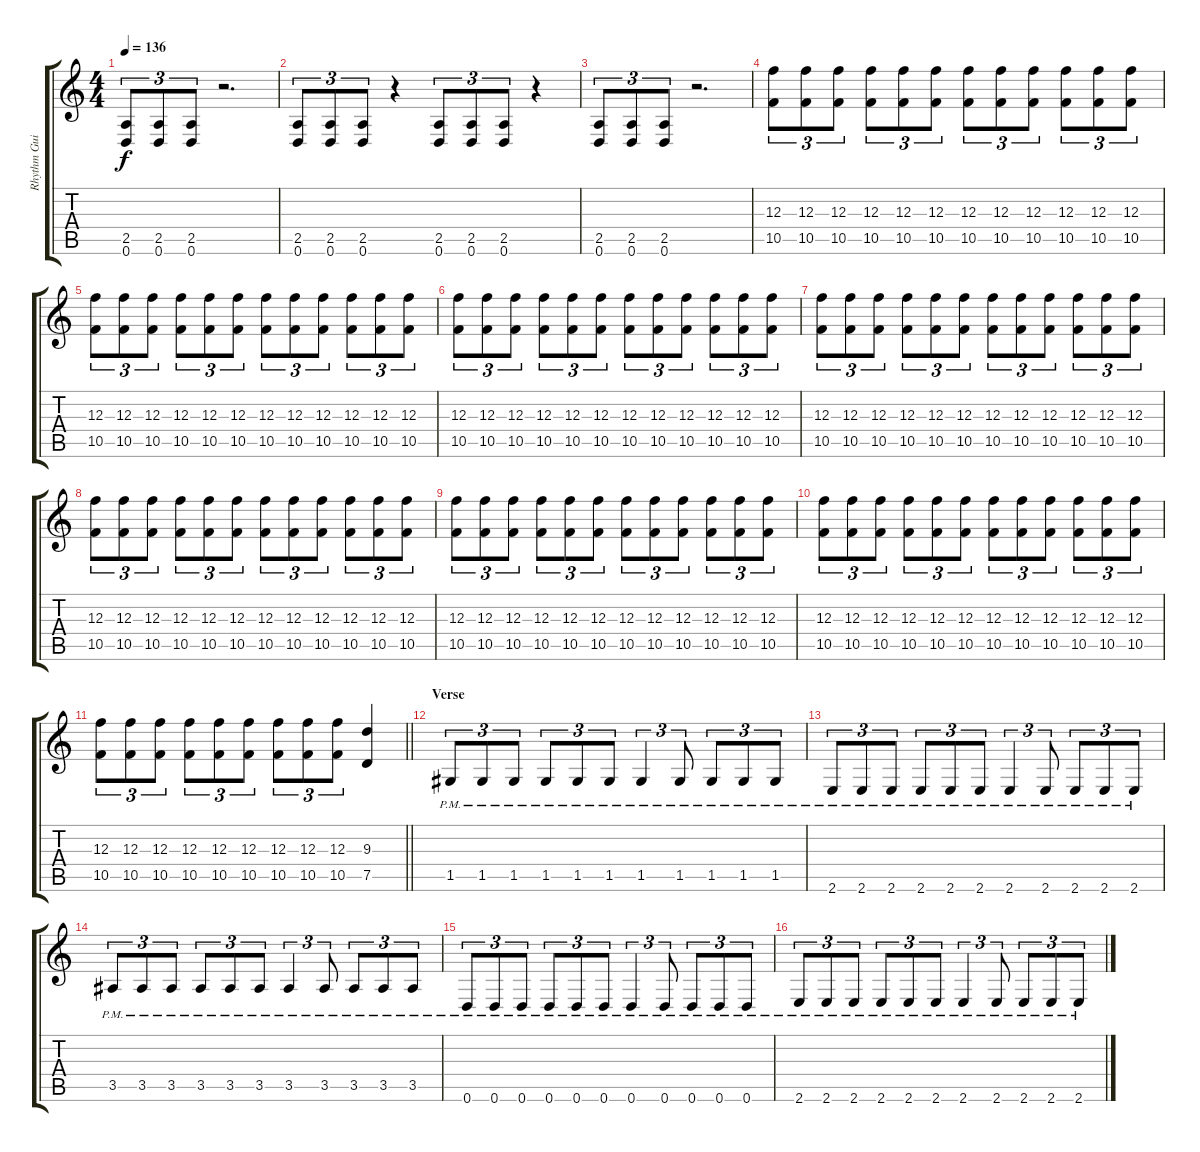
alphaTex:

\track ("Rhythm Guitar - Left" "Rhythm Gui") {instrument distortionguitar}
\staff {score tabs}
\tuning (D4 A3 F3 C3 G2 D2) {hide}
\ts (4 4)
\tempo 136
\clef g2
\ks c
(2.5 0.6).8{tu (3 2) dy f} (2.5 0.6).8{tu (3 2)} (2.5 0.6).8{tu (3 2)} r.2{d} |
(2.5 0.6).8{tu (3 2)} (2.5 0.6).8{tu (3 2)} (2.5 0.6).8{tu (3 2)} r.4 (2.5 0.6).8{tu (3 2)} (2.5 0.6).8{tu (3 2)} (2.5 0.6).8{tu (3 2)} r.4 |
(2.5 0.6).8{tu (3 2)} (2.5 0.6).8{tu (3 2)} (2.5 0.6).8{tu (3 2)} r.2{d} |
(12.3 10.5).8{tu (3 2)} (12.3 10.5).8{tu (3 2)} (12.3 10.5).8{tu (3 2)} (12.3 10.5).8{tu (3 2)} (12.3 10.5).8{tu (3 2)} (12.3 10.5).8{tu (3 2)} (12.3 10.5).8{tu (3 2)} (12.3 10.5).8{tu (3 2)} (12.3 10.5).8{tu (3 2)} (12.3 10.5).8{tu (3 2)} (12.3 10.5).8{tu (3 2)} (12.3 10.5).8{tu (3 2)} |
(12.3 10.5).8{tu (3 2)} (12.3 10.5).8{tu (3 2)} (12.3 10.5).8{tu (3 2)} (12.3 10.5).8{tu (3 2)} (12.3 10.5).8{tu (3 2)} (12.3 10.5).8{tu (3 2)} (12.3 10.5).8{tu (3 2)} (12.3 10.5).8{tu (3 2)} (12.3 10.5).8{tu (3 2)} (12.3 10.5).8{tu (3 2)} (12.3 10.5).8{tu (3 2)} (12.3 10.5).8{tu (3 2)} |
(12.3 10.5).8{tu (3 2)} (12.3 10.5).8{tu (3 2)} (12.3 10.5).8{tu (3 2)} (12.3 10.5).8{tu (3 2)} (12.3 10.5).8{tu (3 2)} (12.3 10.5).8{tu (3 2)} (12.3 10.5).8{tu (3 2)} (12.3 10.5).8{tu (3 2)} (12.3 10.5).8{tu (3 2)} (12.3 10.5).8{tu (3 2)} (12.3 10.5).8{tu (3 2)} (12.3 10.5).8{tu (3 2)} |
(12.3 10.5).8{tu (3 2)} (12.3 10.5).8{tu (3 2)} (12.3 10.5).8{tu (3 2)} (12.3 10.5).8{tu (3 2)} (12.3 10.5).8{tu (3 2)} (12.3 10.5).8{tu (3 2)} (12.3 10.5).8{tu (3 2)} (12.3 10.5).8{tu (3 2)} (12.3 10.5).8{tu (3 2)} (12.3 10.5).8{tu (3 2)} (12.3 10.5).8{tu (3 2)} (12.3 10.5).8{tu (3 2)} |
(12.3 10.5).8{tu (3 2)} (12.3 10.5).8{tu (3 2)} (12.3 10.5).8{tu (3 2)} (12.3 10.5).8{tu (3 2)} (12.3 10.5).8{tu (3 2)} (12.3 10.5).8{tu (3 2)} (12.3 10.5).8{tu (3 2)} (12.3 10.5).8{tu (3 2)} (12.3 10.5).8{tu (3 2)} (12.3 10.5).8{tu (3 2)} (12.3 10.5).8{tu (3 2)} (12.3 10.5).8{tu (3 2)} |
(12.3 10.5).8{tu (3 2)} (12.3 10.5).8{tu (3 2)} (12.3 10.5).8{tu (3 2)} (12.3 10.5).8{tu (3 2)} (12.3 10.5).8{tu (3 2)} (12.3 10.5).8{tu (3 2)} (12.3 10.5).8{tu (3 2)} (12.3 10.5).8{tu (3 2)} (12.3 10.5).8{tu (3 2)} (12.3 10.5).8{tu (3 2)} (12.3 10.5).8{tu (3 2)} (12.3 10.5).8{tu (3 2)} |
(12.3 10.5).8{tu (3 2)} (12.3 10.5).8{tu (3 2)} (12.3 10.5).8{tu (3 2)} (12.3 10.5).8{tu (3 2)} (12.3 10.5).8{tu (3 2)} (12.3 10.5).8{tu (3 2)} (12.3 10.5).8{tu (3 2)} (12.3 10.5).8{tu (3 2)} (12.3 10.5).8{tu (3 2)} (12.3 10.5).8{tu (3 2)} (12.3 10.5).8{tu (3 2)} (12.3 10.5).8{tu (3 2)} |
\barLineRight lightlight
(12.3 10.5).8{tu (3 2)} (12.3 10.5).8{tu (3 2)} (12.3 10.5).8{tu (3 2)} (12.3 10.5).8{tu (3 2)} (12.3 10.5).8{tu (3 2)} (12.3 10.5).8{tu (3 2)} (12.3 10.5).8{tu (3 2)} (12.3 10.5).8{tu (3 2)} (12.3 10.5).8{tu (3 2)} (9.3 7.5).4 |
\section ("" "Verse")
1.5{pm}.8{tu (3 2)} 1.5{pm}.8{tu (3 2)} 1.5{pm}.8{tu (3 2)} 1.5{pm}.8{tu (3 2)} 1.5{pm}.8{tu (3 2)} 1.5{pm}.8{tu (3 2)} 1.5{pm}.4{tu (3 2)} 1.5{pm}.8{tu (3 2)} 1.5{pm}.8{tu (3 2)} 1.5{pm}.8{tu (3 2)} 1.5{pm}.8{tu (3 2)} |
2.6{pm}.8{tu (3 2)} 2.6{pm}.8{tu (3 2)} 2.6{pm}.8{tu (3 2)} 2.6{pm}.8{tu (3 2)} 2.6{pm}.8{tu (3 2)} 2.6{pm}.8{tu (3 2)} 2.6{pm}.4{tu (3 2)} 2.6{pm}.8{tu (3 2)} 2.6{pm}.8{tu (3 2)} 2.6{pm}.8{tu (3 2)} 2.6{pm}.8{tu (3 2)} |
3.5{pm}.8{tu (3 2)} 3.5{pm}.8{tu (3 2)} 3.5{pm}.8{tu (3 2)} 3.5{pm}.8{tu (3 2)} 3.5{pm}.8{tu (3 2)} 3.5{pm}.8{tu (3 2)} 3.5{pm}.4{tu (3 2)} 3.5{pm}.8{tu (3 2)} 3.5{pm}.8{tu (3 2)} 3.5{pm}.8{tu (3 2)} 3.5{pm}.8{tu (3 2)} |
0.6{pm}.8{tu (3 2)} 0.6{pm}.8{tu (3 2)} 0.6{pm}.8{tu (3 2)} 0.6{pm}.8{tu (3 2)} 0.6{pm}.8{tu (3 2)} 0.6{pm}.8{tu (3 2)} 0.6{pm}.4{tu (3 2)} 0.6{pm}.8{tu (3 2)} 0.6{pm}.8{tu (3 2)} 0.6{pm}.8{tu (3 2)} 0.6{pm}.8{tu (3 2)} |
2.6{pm}.8{tu (3 2)} 2.6{pm}.8{tu (3 2)} 2.6{pm}.8{tu (3 2)} 2.6{pm}.8{tu (3 2)} 2.6{pm}.8{tu (3 2)} 2.6{pm}.8{tu (3 2)} 2.6{pm}.4{tu (3 2)} 2.6{pm}.8{tu (3 2)} 2.6{pm}.8{tu (3 2)} 2.6{pm}.8{tu (3 2)} 2.6{pm}.8{tu (3 2)}
